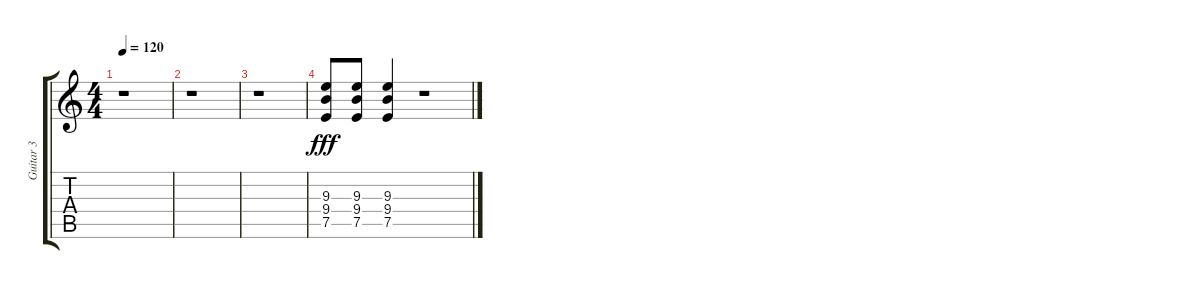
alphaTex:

\track ("Guitar 3" "Guitar 3") {instrument distortionguitar}
\staff {score tabs}
\tuning (E4 B3 G3 D3 A2 E2) {hide}
\ts (4 4)
\tempo 120
\clef g2
\ks c
r.1{dy f} |
r.1 |
r.1 |
(9.3 9.4 7.5).8{dy fff} (9.3 9.4 7.5).8 (9.3 9.4 7.5).4 r.1
